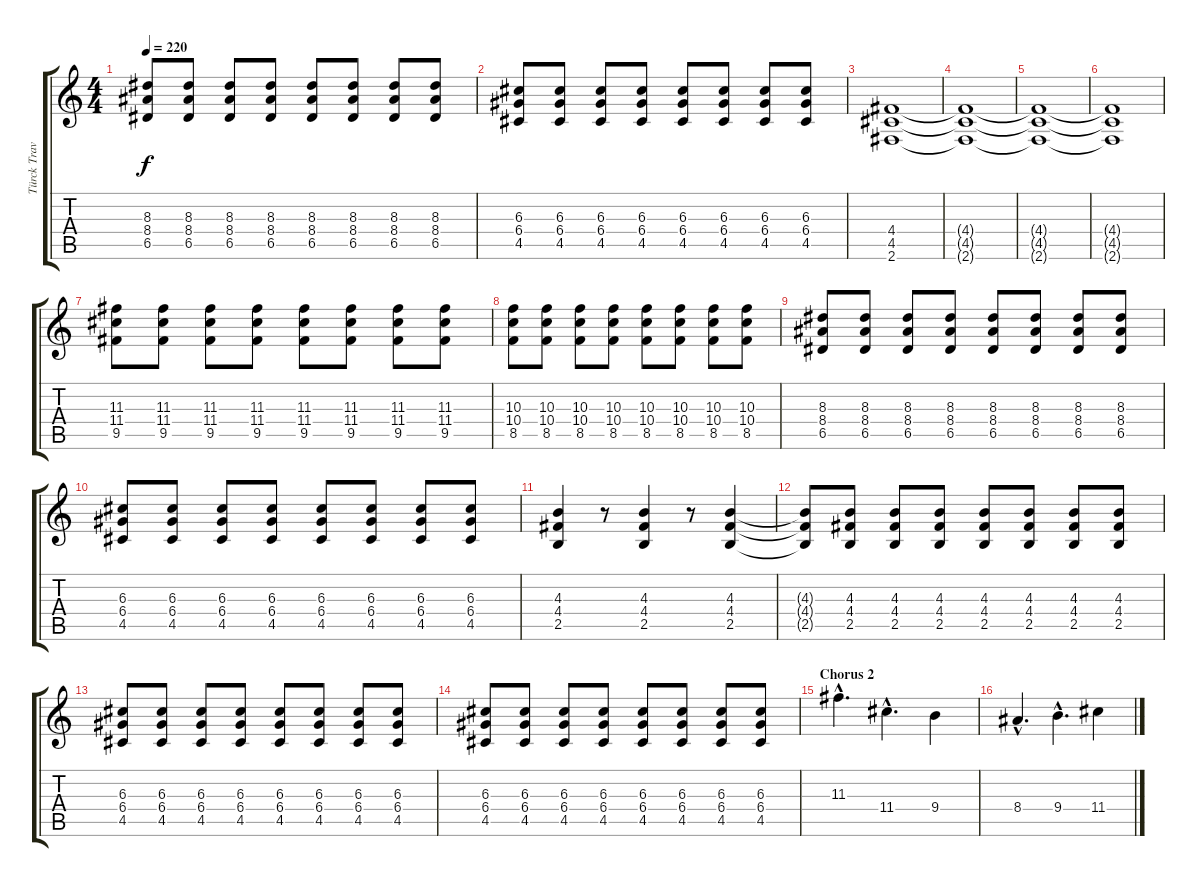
\track ("Türck Travolta" "Türck Trav") {instrument distortionguitar}
\staff {score tabs}
\tuning (E4 B3 G3 D3 A2 E2) {hide}
\ts (4 4)
\tempo 220
\clef g2
\ks c
(8.3 8.4 6.5).8{dy f} (8.3 8.4 6.5).8 (8.3 8.4 6.5).8 (8.3 8.4 6.5).8 (8.3 8.4 6.5).8 (8.3 8.4 6.5).8 (8.3 8.4 6.5).8 (8.3 8.4 6.5).8 |
(6.3 6.4 4.5).8 (6.3 6.4 4.5).8 (6.3 6.4 4.5).8 (6.3 6.4 4.5).8 (6.3 6.4 4.5).8 (6.3 6.4 4.5).8 (6.3 6.4 4.5).8 (6.3 6.4 4.5).8 |
(4.4 4.5 2.6).1 |
(4.4{t} 4.5{t} 2.6{t}).1 |
(4.4{t} 4.5{t} 2.6{t}).1 |
(4.4{t} 4.5{t} 2.6{t}).1 |
(11.3 11.4 9.5).8 (11.3 11.4 9.5).8 (11.3 11.4 9.5).8 (11.3 11.4 9.5).8 (11.3 11.4 9.5).8 (11.3 11.4 9.5).8 (11.3 11.4 9.5).8 (11.3 11.4 9.5).8 |
(10.3 10.4 8.5).8 (10.3 10.4 8.5).8 (10.3 10.4 8.5).8 (10.3 10.4 8.5).8 (10.3 10.4 8.5).8 (10.3 10.4 8.5).8 (10.3 10.4 8.5).8 (10.3 10.4 8.5).8 |
(8.3 8.4 6.5).8 (8.3 8.4 6.5).8 (8.3 8.4 6.5).8 (8.3 8.4 6.5).8 (8.3 8.4 6.5).8 (8.3 8.4 6.5).8 (8.3 8.4 6.5).8 (8.3 8.4 6.5).8 |
(6.3 6.4 4.5).8 (6.3 6.4 4.5).8 (6.3 6.4 4.5).8 (6.3 6.4 4.5).8 (6.3 6.4 4.5).8 (6.3 6.4 4.5).8 (6.3 6.4 4.5).8 (6.3 6.4 4.5).8 |
(4.3 4.4 2.5).4 r.8 (4.3 4.4 2.5).4 r.8 (4.3 4.4 2.5).4 |
(4.3{t} 4.4{t} 2.5{t}).8 (4.3 4.4 2.5).8 (4.3 4.4 2.5).8 (4.3 4.4 2.5).8 (4.3 4.4 2.5).8 (4.3 4.4 2.5).8 (4.3 4.4 2.5).8 (4.3 4.4 2.5).8 |
(6.3 6.4 4.5).8 (6.3 6.4 4.5).8 (6.3 6.4 4.5).8 (6.3 6.4 4.5).8 (6.3 6.4 4.5).8 (6.3 6.4 4.5).8 (6.3 6.4 4.5).8 (6.3 6.4 4.5).8 |
(6.3 6.4 4.5).8 (6.3 6.4 4.5).8 (6.3 6.4 4.5).8 (6.3 6.4 4.5).8 (6.3 6.4 4.5).8 (6.3 6.4 4.5).8 (6.3 6.4 4.5).8 (6.3 6.4 4.5).8 |
\section ("" "Chorus 2")
11.3{hac}.4{d} 11.4{hac}.4{d} 9.4.4 |
8.4{hac}.4{d} 9.4{hac}.4{d} 11.4.4
